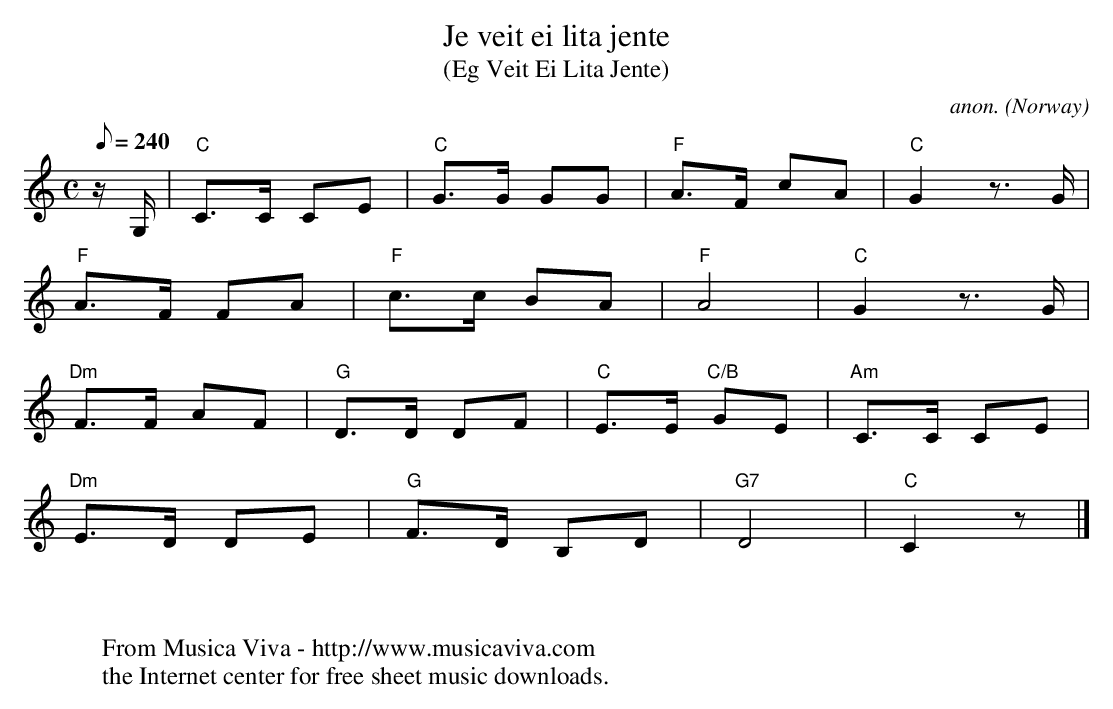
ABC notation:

X:1
T:Je veit ei lita jente
T:(Eg Veit Ei Lita Jente)
C:anon.
O:Norway
M:C
L:1/8
Q:240
K:C
z/G,/|"C"C>C CE|"C"G>G GG|"F"A>F cA|"C"G2z>G|
"F"A>F FA|"F"c>c BA|"F"A4|"C"G2z>G|
"Dm"F>F AF|"G"D>D DF|"C"E>E "C/B"GE|"Am"C>C CE|
"Dm"E>D DE|"G"F>D B,D|"G7"D4|"C"C2z|]
W:
W:
W:  From Musica Viva - http://www.musicaviva.com
W:  the Internet center for free sheet music downloads.
